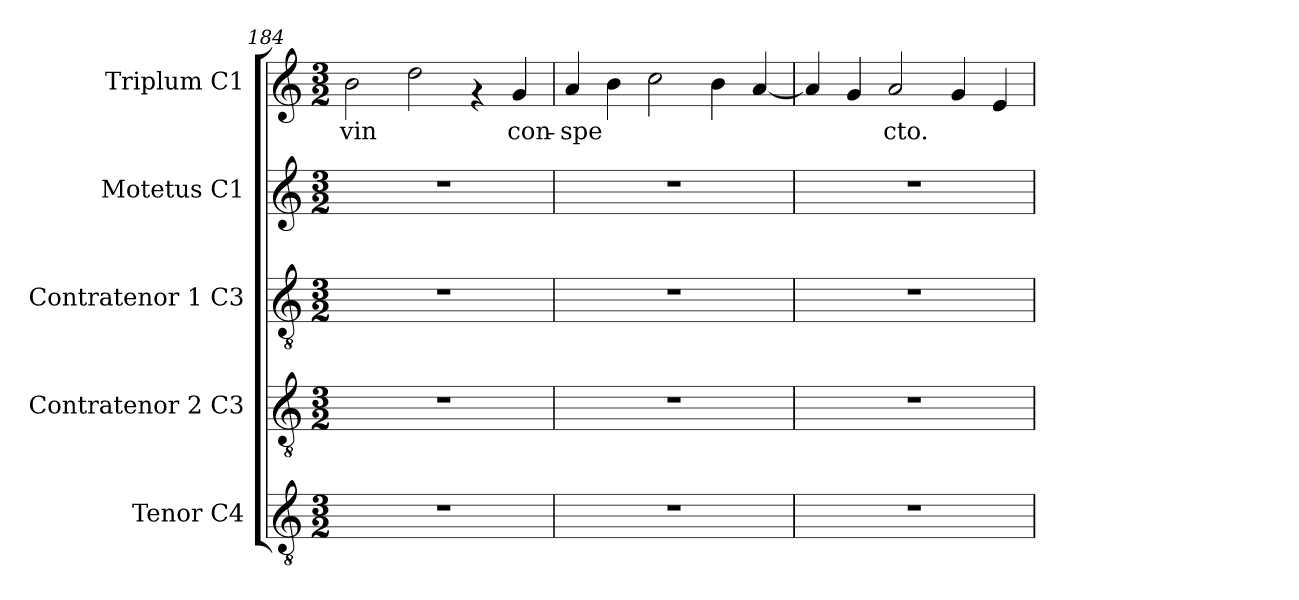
**kern	**kern	**kern	**kern	**kern	**text
*part5	*part4	*part3	*part2	*part1	*part1
*staff5	*staff4	*staff3	*staff2	*staff1	*staff1
*I"Tenor  C4	*I"Contratenor 2  C3	*I"Contratenor 1  C3	*I"Motetus  C1	*I"Triplum  C1	*
*I'T	*I'Ct2	*I'Ct1	*I'Mot	*I'Tr	*
*clefGv2	*clefGv2	*clefGv2	*clefG2	*clefG2	*
*k[]	*k[]	*k[]	*k[]	*k[]	*
*C:	*C:	*C:	*C:	*C:	*
*M3/2	*M3/2	*M3/2	*M3/2	*M3/2	*
=184	=184	=184	=184	=184	=184
!	!	!	!	!	!LO:LY:b:cj
1.r	1.r	1.r	1.r	2b\	-vin
!	!	!	!	!	!LO:LY:b:cj
.	.	.	.	2dd\	.
.	.	.	.	4rf	.
!	!	!	!	!	!LO:LY:b:cj
.	.	.	.	4g/	con-
=185	=185	=185	=185	=185	=185
!	!	!	!	!	!LO:LY:b:cj
1.r	1.r	1.r	1.r	4a/	-spe-
!	!	!	!	!	!LO:LY:b:cj
.	.	.	.	4b\	--
!	!	!	!	!	!LO:LY:b:cj
.	.	.	.	2cc\	--
!	!	!	!	!	!LO:LY:b:cj
.	.	.	.	4b\	--
!	!	!	!	!	!LO:LY:b:cj
.	.	.	.	[<4a/	--
=186	=186	=186	=186	=186	=186
!	!	!	!	!	!LO:LY:b:cj
1.r	1.r	1.r	1.r	4a/]	--
!	!	!	!	!	!LO:LY:b:cj
.	.	.	.	4g/	--
!	!	!	!	!	!LO:LY:b:cj
.	.	.	.	2a/	-cto.
!	!	!	!	!	!LO:LY:b:cj
.	.	.	.	4g/	.
!	!	!	!	!	!LO:LY:b:cj
.	.	.	.	4e/	.
=	=	=	=	=	=
*-	*-	*-	*-	*-	*-
